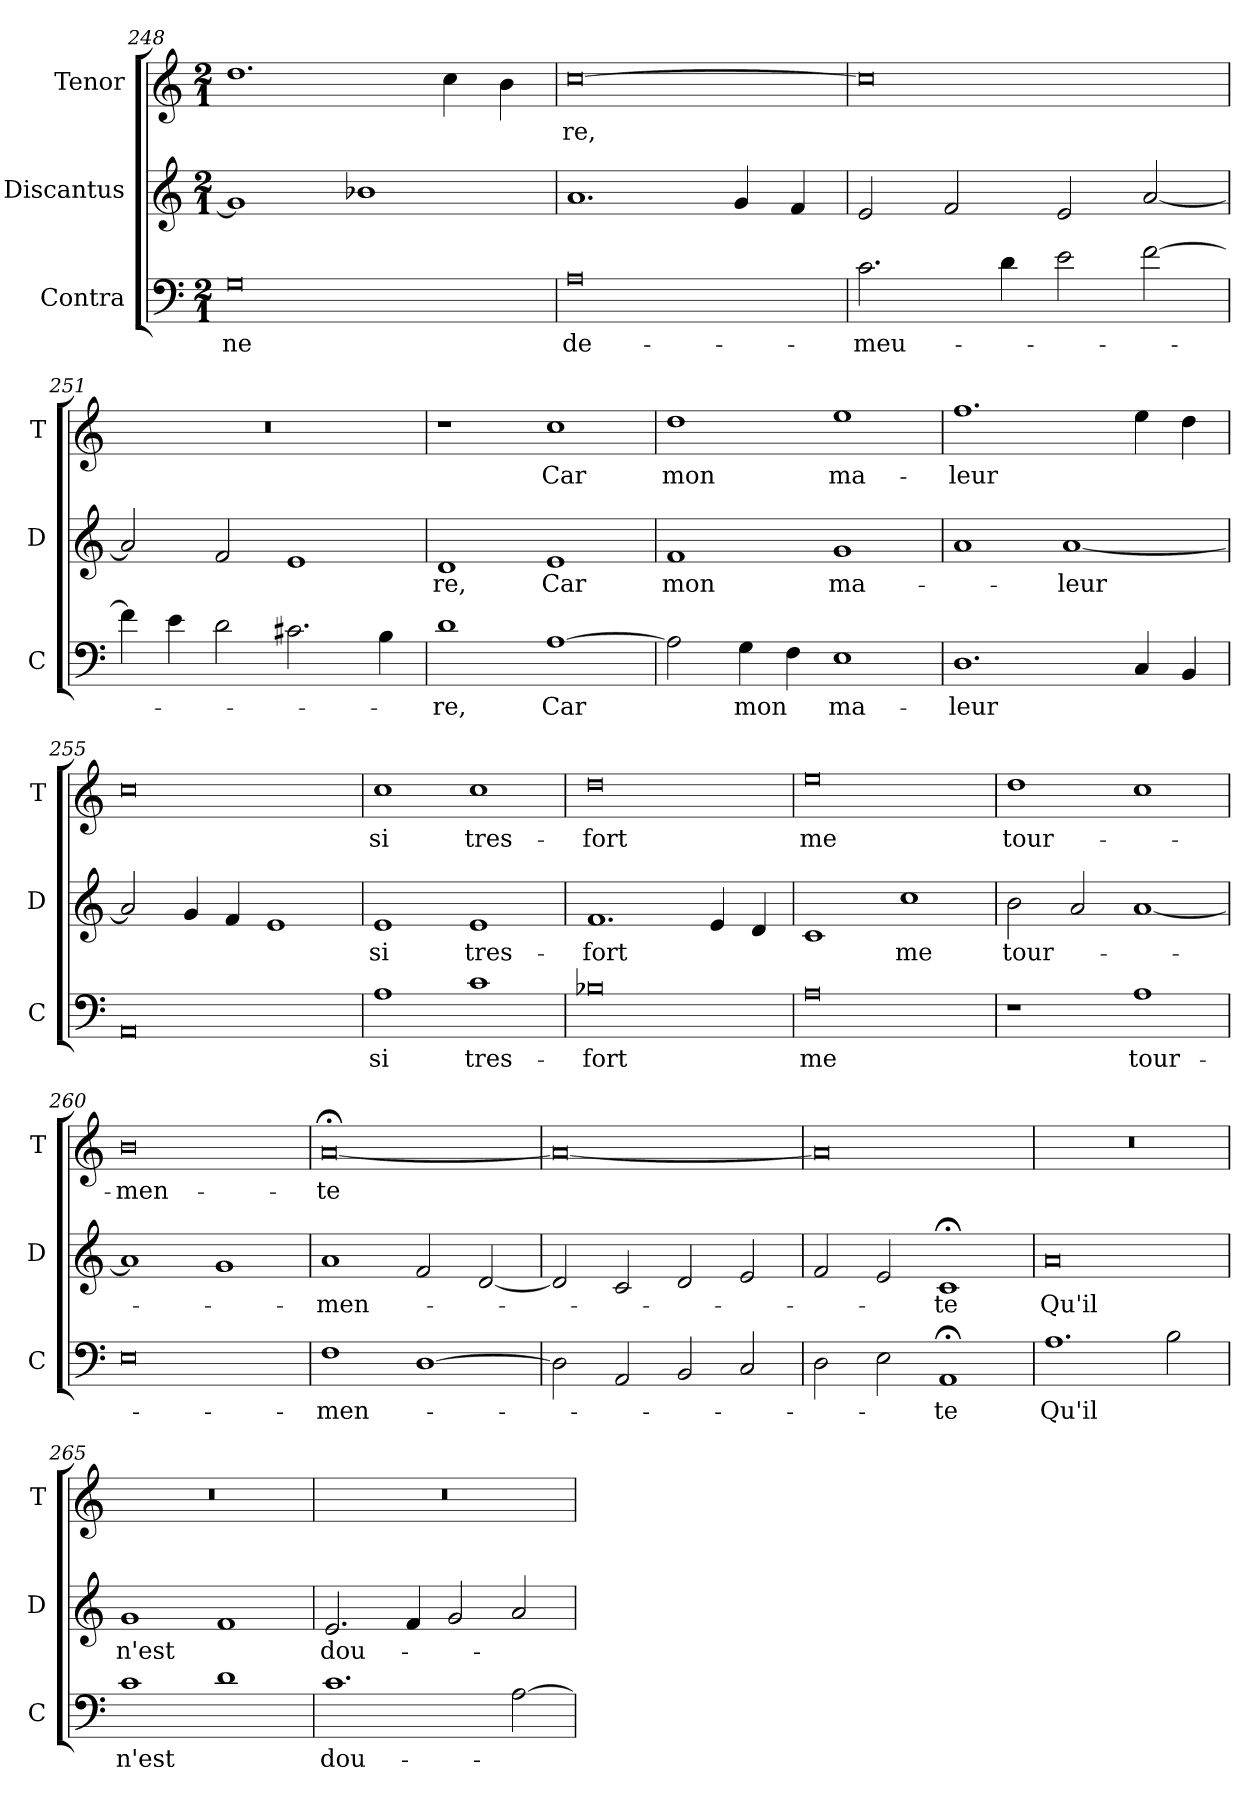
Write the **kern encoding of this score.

**kern	**text	**kern	**text	**kern	**text
*part3	*part3	*part2	*part2	*part1	*part1
*staff3	*staff3	*staff2	*staff2	*staff1	*staff1
*I"Contra	*	*I"Discantus	*	*I"Tenor	*
*I'C	*	*I'D	*	*I'T	*
*clefF4	*	*clefG2	*	*clefG2	*
*k[]	*	*k[]	*	*k[]	*
*M2/1	*	*M2/1	*	*M2/1	*
=248	=248	=248	=248	=248	=248
0G	ne	1g]	.	1.dd	.
.	.	1b-X	.	.	.
.	.	.	.	4cc\	.
.	.	.	.	4b\	.
=249	=249	=249	=249	=249	=249
0A	de-	1.a	.	[0cc	-re,
.	.	4g/	.	.	.
.	.	4f/	.	.	.
=250	=250	=250	=250	=250	=250
2.c\	-meu-	2e/	.	0cc]	.
.	.	2f/	.	.	.
4d\	.	.	.	.	.
2e\	.	2e/	.	.	.
[2f\	.	[2a/	.	.	.
=251	=251	=251	=251	=251	=251
4f\]	.	2a/]	.	0r	.
4e\	.	.	.	.	.
2d\	.	2f/	.	.	.
2.c#X\	.	1e	.	.	.
4B\	.	.	.	.	.
=252	=252	=252	=252	=252	=252
1d	-re,	1d	-re,	1r	.
[1A	Car	1e	Car	1cc	Car
=253	=253	=253	=253	=253	=253
2A\]	.	1f	mon	1dd	mon
4G\	mon	.	.	.	.
4F\	.	.	.	.	.
1E	ma-	1g	ma-	1ee	ma-
=254	=254	=254	=254	=254	=254
1.D	-leur	1a	.	1.ff	-leur
.	.	[1a	-leur	.	.
4C/	.	.	.	4ee\	.
4BB/	.	.	.	4dd\	.
=255	=255	=255	=255	=255	=255
0AA	.	2a/]	.	0cc	.
.	.	4g/	.	.	.
.	.	4f/	.	.	.
.	.	1e	.	.	.
=256	=256	=256	=256	=256	=256
1A	si	1e	si	1cc	si
1c	tres-	1e	tres-	1cc	tres-
=257	=257	=257	=257	=257	=257
0B-X	-fort	1.f	-fort	0dd	-fort
.	.	4e/	.	.	.
.	.	4d/	.	.	.
=258	=258	=258	=258	=258	=258
0A	me	1c	.	0ee	me
.	.	1cc	me	.	.
=259	=259	=259	=259	=259	=259
1r	.	2b\	tour-	1dd	tour-
.	.	2a/	.	.	.
1A	tour-	[1a	.	1cc	.
=260	=260	=260	=260	=260	=260
0E	.	1a]	.	0b	-men-
.	.	1g	.	.	.
=261	=261	=261	=261	=261	=261
1F	-men-	1a	-men-	[0a;<	-te
[1D	.	2f/	.	.	.
.	.	[2d/	.	.	.
=262	=262	=262	=262	=262	=262
2D\]	.	2d/]	.	0a_	.
2AA/	.	2c/	.	.	.
2BB/	.	2d/	.	.	.
2C/	.	2e/	.	.	.
=263	=263	=263	=263	=263	=263
2D\	.	2f/	.	0a]	.
2E\	.	2e/	.	.	.
1AA;<	-te	1c;<	-te	.	.
=264	=264	=264	=264	=264	=264
1.A	Qu'il	0a	Qu'il	0r	.
2B\	.	.	.	.	.
=265	=265	=265	=265	=265	=265
1c	n'est	1g	n'est	0r	.
1d	.	1f	.	.	.
=266	=266	=266	=266	=266	=266
1.c	dou-	2.e/	dou-	0r	.
.	.	4f/	.	.	.
.	.	2g/	.	.	.
[2A\	.	2a/	.	.	.
=	=	=	=	=	=
*-	*-	*-	*-	*-	*-
